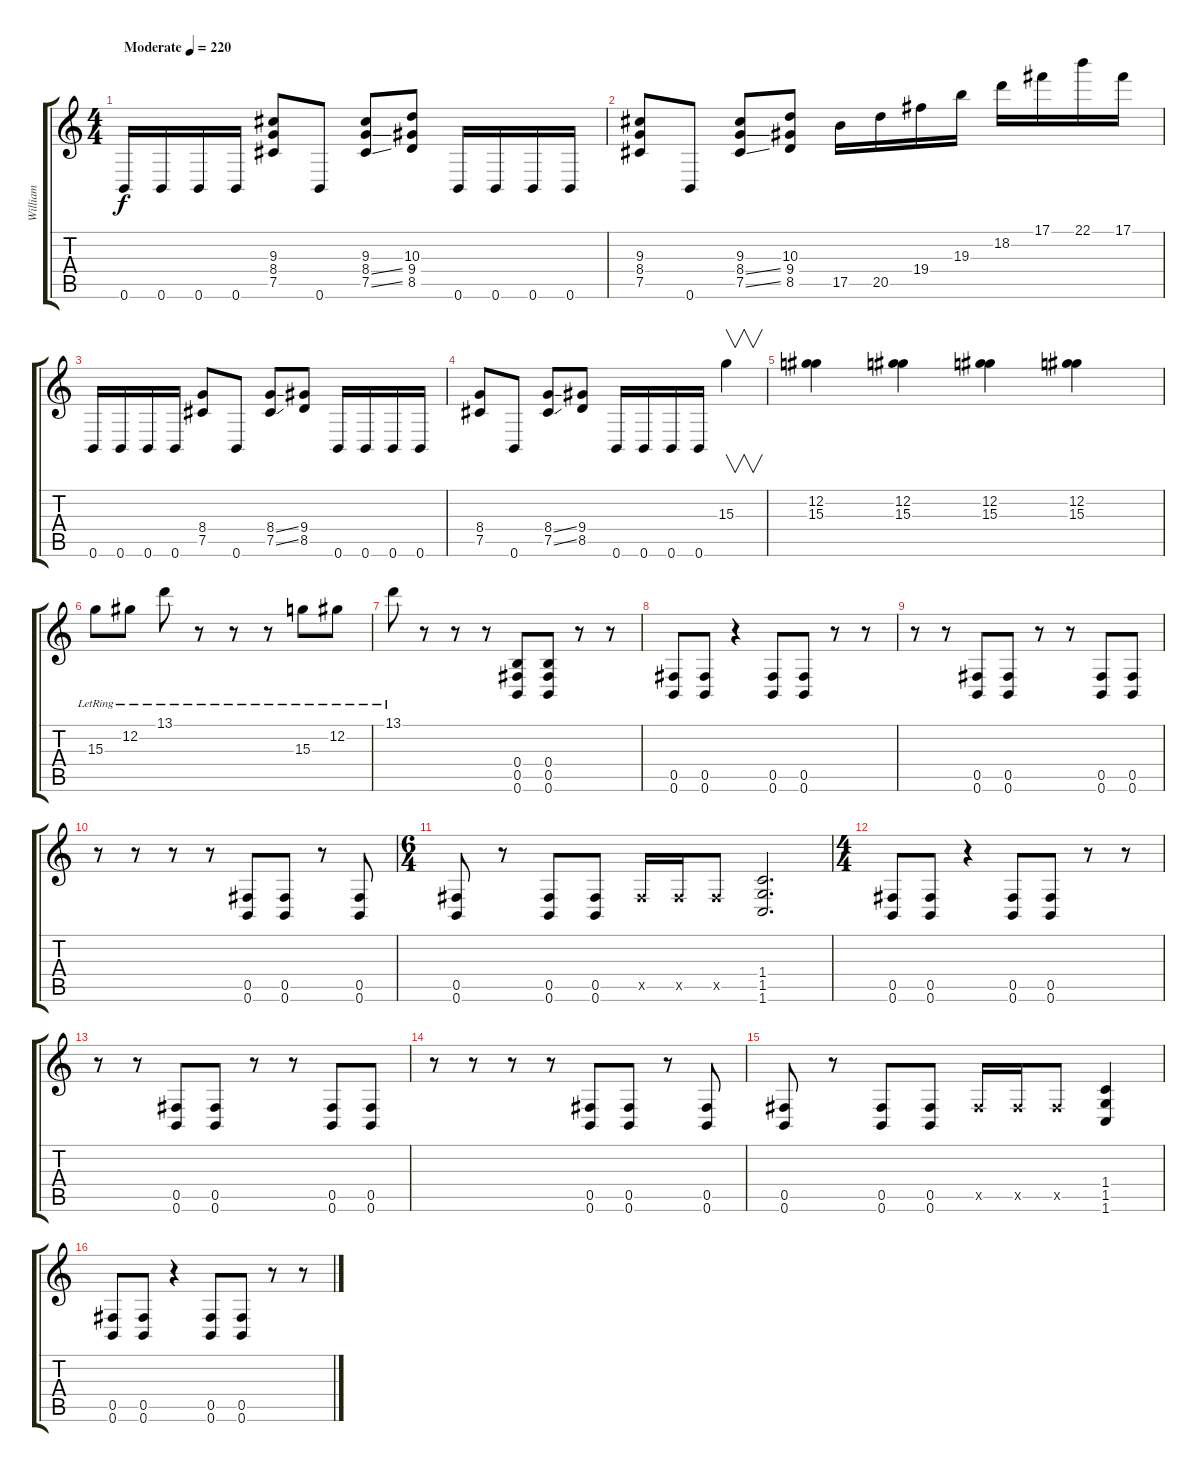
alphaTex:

\track ("William" "William") {instrument distortionguitar}
\staff {score tabs}
\tuning (Db4 Ab3 E3 B2 Gb2 B1) {hide}
\ts (4 4)
\tempo (220 "Moderate")
\clef g2
\ks c
0.6.16{dy f instrument distortionguitar} 0.6.16 0.6.16 0.6.16 (9.3 8.4 7.5).8 0.6.8 (9.3 8.4{ss} 7.5{ss}).8 (10.3 9.4 8.5).8 0.6.16 0.6.16 0.6.16 0.6.16 |
(9.3 8.4 7.5).8 0.6.8 (9.3 8.4{ss} 7.5{ss}).8 (10.3 9.4 8.5).8 17.5.16 20.5.16 19.4.16 19.3.16 18.2.16 17.1.16 22.1.16 17.1.16 |
0.6.16 0.6.16 0.6.16 0.6.16 (8.4 7.5).8 0.6.8 (8.4{ss} 7.5{ss}).8 (9.4 8.5).8 0.6.16 0.6.16 0.6.16 0.6.16 |
(8.4 7.5).8 0.6.8 (8.4{ss} 7.5{ss}).8 (9.4 8.5).8 0.6.16 0.6.16 0.6.16 0.6.16 15.3.4{v} |
(12.2 15.3).4 (12.2 15.3).4 (12.2 15.3).4 (12.2 15.3).4 |
15.3{lr}.8 12.2{lr}.8 13.1{lr}.8 r.8 r.8 r.8 15.3{lr}.8 12.2{lr}.8 |
13.1{lr}.8 r.8 r.8 r.8 (0.4 0.5 0.6).8 (0.4 0.5 0.6).8 r.8 r.8 |
(0.5 0.6).8 (0.5 0.6).8 r.4 (0.5 0.6).8 (0.5 0.6).8 r.8 r.8 |
r.8 r.8 (0.5 0.6).8 (0.5 0.6).8 r.8 r.8 (0.5 0.6).8 (0.5 0.6).8 |
r.8 r.8 r.8 r.8 (0.5 0.6).8 (0.5 0.6).8 r.8 (0.5 0.6).8 |
\ts (6 4)
(0.5 0.6).8 r.8 (0.5 0.6).8 (0.5 0.6).8 0.5{x}.16 0.5{x}.16 0.5{x}.8 (1.4 1.5 1.6).2{d} |
\ts (4 4)
(0.5 0.6).8 (0.5 0.6).8 r.4 (0.5 0.6).8 (0.5 0.6).8 r.8 r.8 |
r.8 r.8 (0.5 0.6).8 (0.5 0.6).8 r.8 r.8 (0.5 0.6).8 (0.5 0.6).8 |
r.8 r.8 r.8 r.8 (0.5 0.6).8 (0.5 0.6).8 r.8 (0.5 0.6).8 |
(0.5 0.6).8 r.8 (0.5 0.6).8 (0.5 0.6).8 0.5{x}.16 0.5{x}.16 0.5{x}.8 (1.4 1.5 1.6).4 |
(0.5 0.6).8 (0.5 0.6).8 r.4 (0.5 0.6).8 (0.5 0.6).8 r.8 r.8
